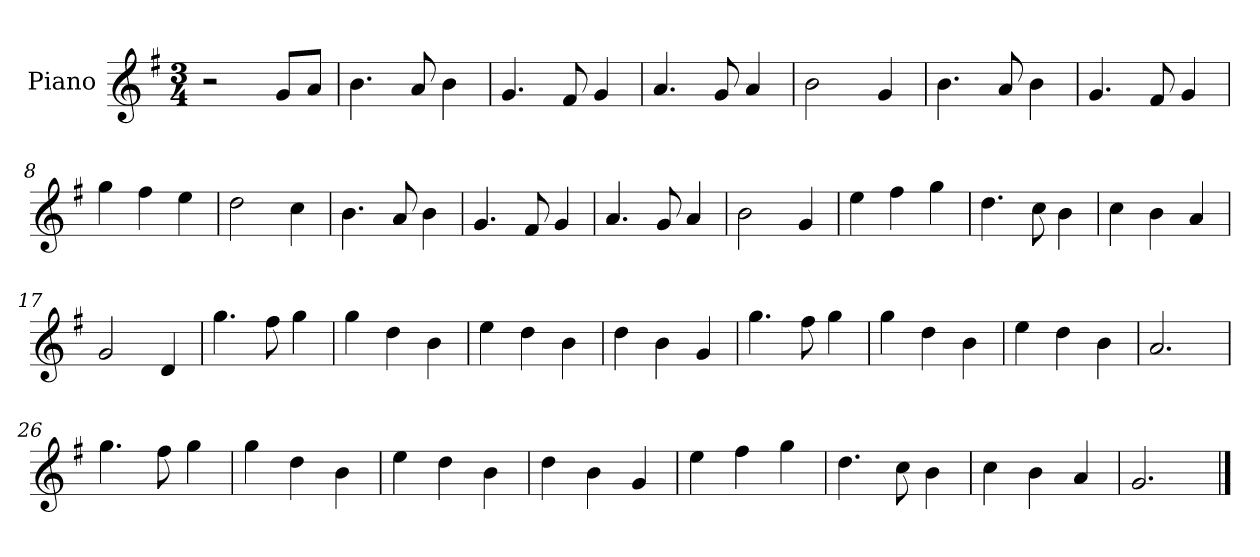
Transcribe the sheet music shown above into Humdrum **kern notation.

**kern
*part1
*staff1
*I"Piano
*I'Pno
*clefG2
*k[f#]
*M3/4
=1
2r
8g/L
8a/J
=2
4.b\
8a/
4b\
=3
4.g/
8f#/
4g/
=4
4.a/
8g/
4a/
=5
2b\
4g/
=6
4.b\
8a/
4b\
=7
4.g/
8f#/
4g/
=8
4gg\
4ff#\
4ee\
=9
2dd\
4cc\
=10
4.b\
8a/
4b\
=11
4.g/
8f#/
4g/
=12
4.a/
8g/
4a/
=13
2b\
4g/
=14
4ee\
4ff#\
4gg\
=15
4.dd\
8cc\
4b\
=16
4cc\
4b\
4a/
=17
2g/
4d/
=18
4.gg\
8ff#\
4gg\
=19
4gg\
4dd\
4b\
=20
4ee\
4dd\
4b\
=21
4dd\
4b\
4g/
=22
4.gg\
8ff#\
4gg\
=23
4gg\
4dd\
4b\
=24
4ee\
4dd\
4b\
=25
2.a/
=26
4.gg\
8ff#\
4gg\
=27
4gg\
4dd\
4b\
=28
4ee\
4dd\
4b\
=29
4dd\
4b\
4g/
=30
4ee\
4ff#\
4gg\
=31
4.dd\
8cc\
4b\
=32
4cc\
4b\
4a/
=33
2.g/
==
*-
